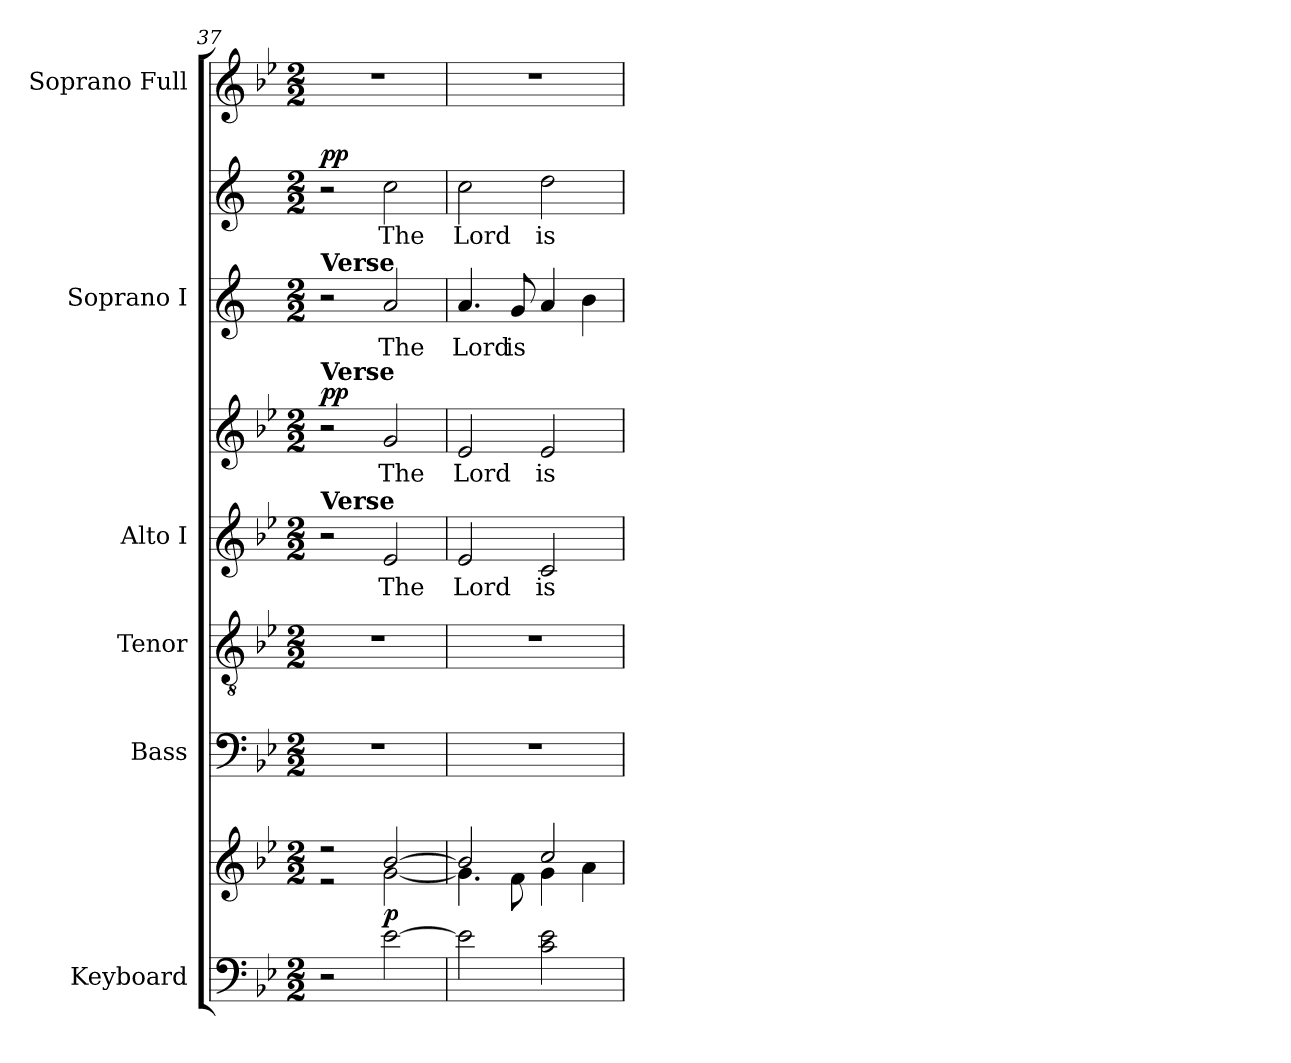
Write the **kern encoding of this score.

**kern	**kern	**dynam	**kern	**kern	**kern	**text	**kern	**text	**dynam	**kern	**text	**kern	**text	**dynam	**kern
*part6	*part6	*part6	*part5	*part4	*part3	*part3	*part3	*part3	*part3	*part2	*part2	*part2	*part2	*part2	*part1
*staff9	*staff8	*staff8/9	*staff7	*staff6	*staff5	*staff5	*staff4	*staff4	*staff4/5	*staff3	*staff3	*staff2	*staff2	*staff2/3	*staff1
*I"Keyboard	*	*	*I"Bass	*I"Tenor	*I"Alto I	*	*	*	*	*I"Soprano I	*	*	*	*	*I"Soprano Full
*	*	*	*I'B	*I'T	*I'A	*	*	*	*	*I'S	*	*	*	*	*I'S
*clefF4	*clefG2	*	*clefF4	*clefGv2	*clefG2	*	*clefG2	*	*	*clefG2	*	*clefG2	*	*	*clefG2
*	*	*	*	*	*	*	*	*	*	*ITrd1c2	*	*ITrd1c2	*	*	*
*k[b-e-]	*k[b-e-]	*	*k[b-e-]	*k[b-e-]	*k[b-e-]	*	*k[b-e-]	*	*	*k[b-e-]	*	*k[b-e-]	*	*	*k[b-e-]
*B-:	*B-:	*	*B-:	*B-:	*B-:	*	*B-:	*	*	*B-:	*	*B-:	*	*	*B-:
*M2/2	*M2/2	*	*M2/2	*M2/2	*M2/2	*	*M2/2	*	*	*M2/2	*	*M2/2	*	*	*M2/2
=37	=37	=37	=37	=37	=37	=37	=37	=37	=37	=37	=37	=37	=37	=37	=37
*^	*^	*	*	*	*	*	*	*	*	*	*	*	*	*	*
!	!	!	!	!	!	!	!	!	!	!	!	!LO:TX:a:B:t=Verse	!	!	!	!	!
!	!	!	!	!	!	!	!	!	!LO:TX:a:B:t=Verse	!	!	!	!	!	!	!	!
!	!	!	!	!	!	!	!LO:TX:a:B:t=Verse	!	!	!	!	!	!	!	!	!	!
!	!	!	!	!	!	!	!	!	!	!	!LO:DY:b=2	!	!	!	!	!	!
!	!	!	!	!	!	!	!	!	!	!	!LO:DY:n=1:b	!	!	!	!	!LO:DY:b=2	!
!	!	!	!	!	!	!	!	!	!	!	!	!	!	!	!	!LO:DY:n=1:b	!
2r	2ryy	2r	2r	.	1r	1r	2r	.	2r	.	p p	2r	.	2r	.	p p	1r
!	!	!	!	!LO:DY:b	!	!	!	!LO:LY:b	!	!LO:LY:b	!	!	!LO:LY:b	!	!LO:LY:b	!	!
[2e-\	2ryy	[2b-/	[2g\	p	.	.	2e-	The	2g	The	.	2g	The	2b-	The	.	.
=38	=38	=38	=38	=38	=38	=38	=38	=38	=38	=38	=38	=38	=38	=38	=38	=38	=38
!	!	!	!	!	!	!	!	!LO:LY:b	!	!LO:LY:b	!	!	!LO:LY:b	!	!LO:LY:b	!	!
2e-\]	2ryy	2b-/]	4.g\]	.	1r	1r	2e-	Lord	2e-	Lord	.	4.g	Lord	2b-	Lord	.	1r
!	!	!	!	!	!	!	!	!	!	!	!	!	!LO:LY:b	!	!	!	!
.	.	.	8f\	.	.	.	.	.	.	.	.	8fL	is	.	.	.	.
!	!	!	!	!	!	!	!	!LO:LY:b	!	!LO:LY:b	!	!	!	!	!LO:LY:b	!	!
2c\ 2e-\	2ryy	2cc/	4g\	.	.	.	2c	is	2e-	is	.	4g	.	2cc	is	.	.
.	.	.	4a\	.	.	.	.	.	.	.	.	4a	.	.	.	.	.
*v	*v	*	*	*	*	*	*	*	*	*	*	*	*	*	*	*	*
*	*v	*v	*	*	*	*	*	*	*	*	*	*	*	*	*	*
=	=	=	=	=	=	=	=	=	=	=	=	=	=	=	=
*-	*-	*-	*-	*-	*-	*-	*-	*-	*-	*-	*-	*-	*-	*-	*-
